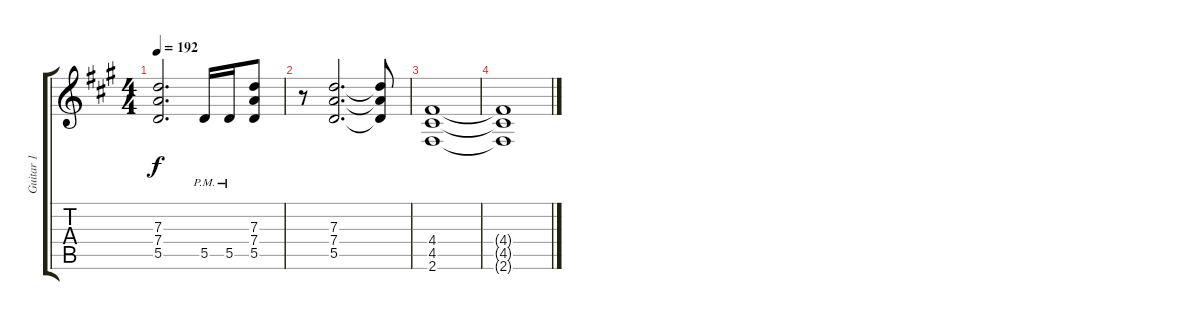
\track ("Guitar 1" "Guitar 1") {instrument distortionguitar}
\staff {score tabs}
\tuning (E4 B3 G3 D3 A2 E2) {hide}
\ts (4 4)
\tempo 192
\clef g2
\ks f#minor
(7.3 7.4 5.5).2{d dy f} 5.5{pm}.16 5.5{pm}.16 (7.3 7.4 5.5).8 |
r.8 (7.3 7.4 5.5).2{d} (7.3{t} 7.4{t} 5.5{t}).8 |
(4.4 4.5 2.6).1 |
(4.4{t} 4.5{t} 2.6{t}).1
